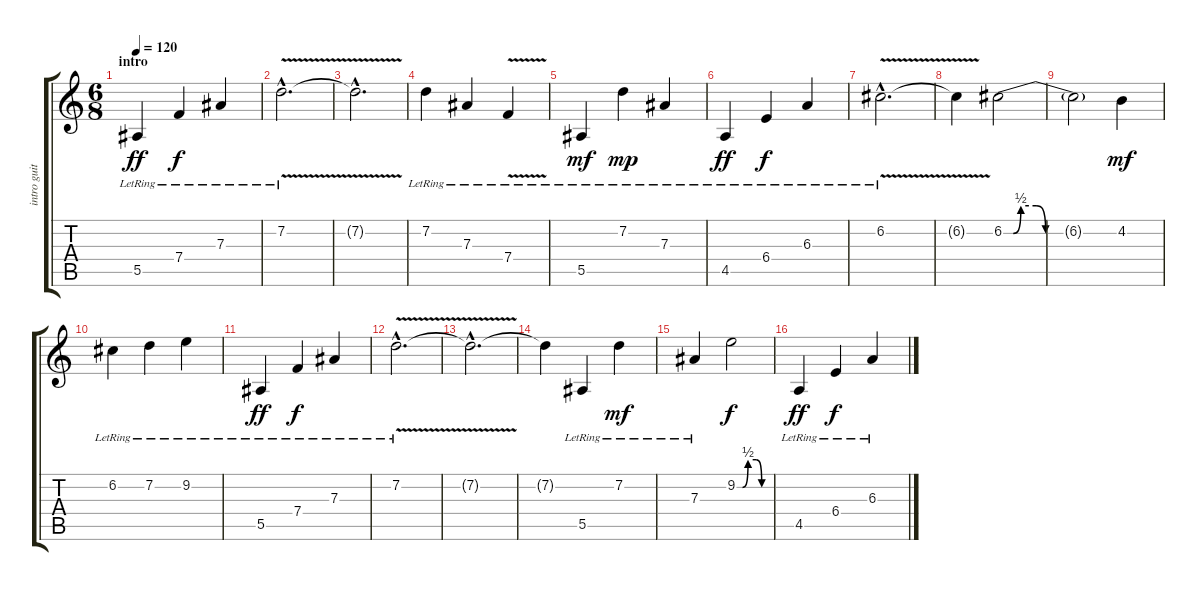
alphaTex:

\track ("intro guitar" "intro guit") {instrument electricguitarmuted}
\staff {score tabs}
\tuning (C4 G3 Eb3 Bb2 F2 C2) {hide}
\ts (6 8)
\section ("" "intro")
\tempo 120
\clef g2
\ks c
5.5{lr}.4{dy ff instrument electricguitarmuted} 7.4{lr}.4{dy f} 7.3{lr}.4 |
7.2{v hac lr}.2{d} |
7.2{hac t}.2{d} |
7.2{lr}.4 7.3{lr}.4 7.4{v lr}.4 |
5.5{lr}.4{dy mf} 7.2{lr}.4{dy mp} 7.3{lr}.4 |
4.5{lr}.4{dy ff} 6.4{lr}.4{dy f} 6.3{lr}.4 |
6.2{v hac lr}.2{d} |
6.2{t}.4 6.2{be (custom 0 0 5 0 9 2 17 2 22 0 60 0)}.2 |
6.2{t}.2 4.2.4{dy mf} |
6.2{lr}.4 7.2{lr}.4 9.2{lr}.4 |
5.5{lr}.4{dy ff} 7.4{lr}.4{dy f} 7.3{lr}.4 |
7.2{v hac lr}.2{d} |
7.2{hac t}.2{d} |
7.2{t}.4 5.5{lr}.4 7.2{lr}.4{dy mf} |
7.3{lr}.4 9.2{be (custom 0 0 10 0 20 2 35 2 45 0 60 0)}.2{dy f} |
4.5{lr}.4{dy ff} 6.4{lr}.4{dy f} 6.3{lr}.4
